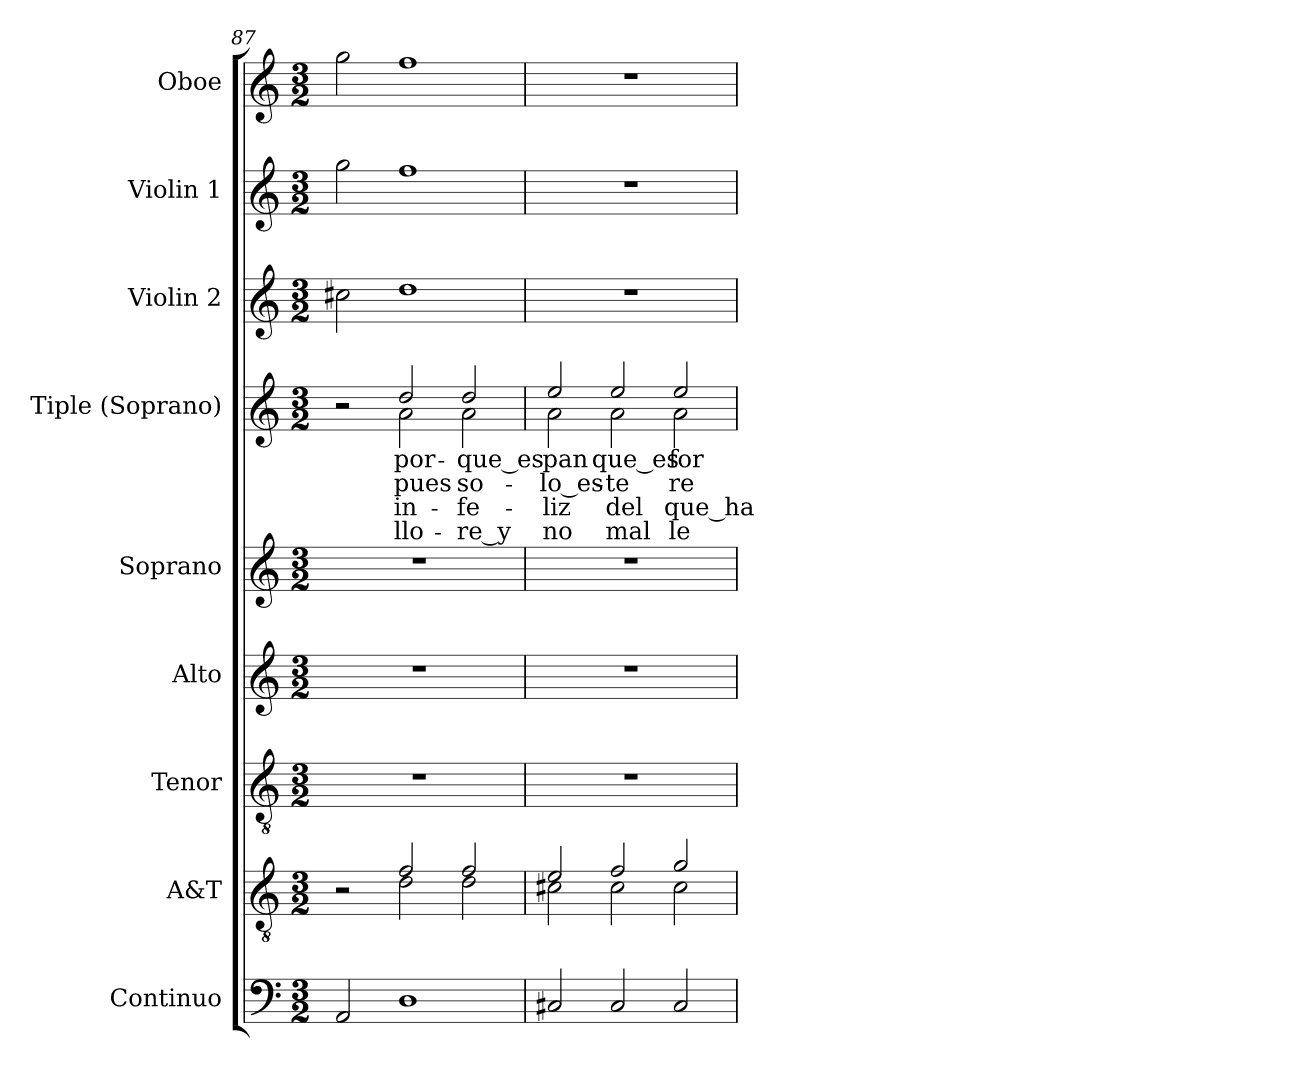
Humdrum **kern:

**kern	**kern	**kern	**kern	**kern	**kern	**text	**text	**text	**text	**kern	**kern	**kern
*part9	*part8	*part7	*part6	*part5	*part4	*part4	*part4	*part4	*part4	*part3	*part2	*part1
*staff9	*staff8	*staff7	*staff6	*staff5	*staff4	*staff4	*staff4	*staff4	*staff4	*staff3	*staff2	*staff1
*I"Continuo	*I"A&T	*I"Tenor	*I"Alto	*I"Soprano	*I"Tiple (Soprano)	*	*	*	*	*I"Violin 2	*I"Violin 1	*I"Oboe
*I'Cont.	*I'A. & T.	*I'T.	*I'A.	*I'S.	*I'S.	*	*	*	*	*I'Vln. 2	*I'Vln. 1	*I'Ob.
!!LO:LB:g=z
*clefF4	*clefGv2	*clefGv2	*clefG2	*clefG2	*clefG2	*	*	*	*	*clefG2	*clefG2	*clefG2
*	*ITrd7c12	*ITrd7c12	*	*	*	*	*	*	*	*	*	*
*k[]	*k[]	*k[]	*k[]	*k[]	*k[]	*	*	*	*	*k[]	*k[]	*k[]
*C:	*C:	*C:	*C:	*C:	*C:	*	*	*	*	*C:	*C:	*C:
*M3/2	*M3/2	*M3/2	*M3/2	*M3/2	*M3/2	*	*	*	*	*M3/2	*M3/2	*M3/2
=87	=87	=87	=87	=87	=87	=87	=87	=87	=87	=87	=87	=87
*	*^	*	*	*	*	*	*	*	*	*	*	*
!	!	!	!LO:N:vis=1	!LO:N:vis=1	!LO:N:vis=1	!	!	!	!	!	!	!	!
*	*	*	*	*	*	*^	*	*	*	*	*	*	*
2AAi/	2r	2ryy	1.r	1.r	1.r	2r	2ryy	.	.	.	.	2cc#Xi\	2ggi\	2ggi\
!	!	!	!	!	!	!	!	!LO:LY:b:color=#000000	!LO:LY:b:color=#000000	!LO:LY:b:color=#000000	!LO:LY:b:color=#000000	!	!	!
1Di	2Fi/	2Di\	.	.	.	2ddi/	2ai\	por-	pues	in-	llo-	1ddi	1ffi	1ffi
!	!	!	!	!	!	!	!	!LO:LY:b:color=#000000	!LO:LY:b:color=#000000	!LO:LY:b:color=#000000	!LO:LY:b:color=#000000	!	!	!
.	2Fi/	2Di\	.	.	.	2ddi/	2ai\	-que_es	so-	-fe-	-re_y	.	.	.
=88	=88	=88	=88	=88	=88	=88	=88	=88	=88	=88	=88	=88	=88	=88
!	!	!	!LO:N:vis=1	!LO:N:vis=1	!LO:N:vis=1	!	!	!	!	!	!	!	!	!
!	!	!	!	!	!	!	!	!LO:LY:b:color=#000000	!LO:LY:b:color=#000000	!LO:LY:b:color=#000000	!LO:LY:b:color=#000000	!LO:N:vis=1	!LO:N:vis=1	!LO:N:vis=1
2C#Xi/	2Ei/	2C#Xi\	1.r	1.r	1.r	2eei/	2ai\	pan	-lo_es-	-liz	no	1.r	1.r	1.r
!	!	!	!	!	!	!	!	!LO:LY:b:color=#000000	!LO:LY:b:color=#000000	!LO:LY:b:color=#000000	!LO:LY:b:color=#000000	!	!	!
2C#i/	2Fi/	2C#i\	.	.	.	2eei/	2ai\	que_es	-te	del	mal	.	.	.
!	!	!	!	!	!	!	!	!LO:LY:b:color=#000000	!LO:LY:b:color=#000000	!LO:LY:b:color=#000000	!LO:LY:b:color=#000000	!	!	!
2C#i/	2Gi/	2C#i\	.	.	.	2eei/	2ai\	for-	re-	que_ha-	le	.	.	.
*	*v	*v	*	*	*	*v	*v	*	*	*	*	*	*	*
=	=	=	=	=	=	=	=	=	=	=	=	=
*-	*-	*-	*-	*-	*-	*-	*-	*-	*-	*-	*-	*-
